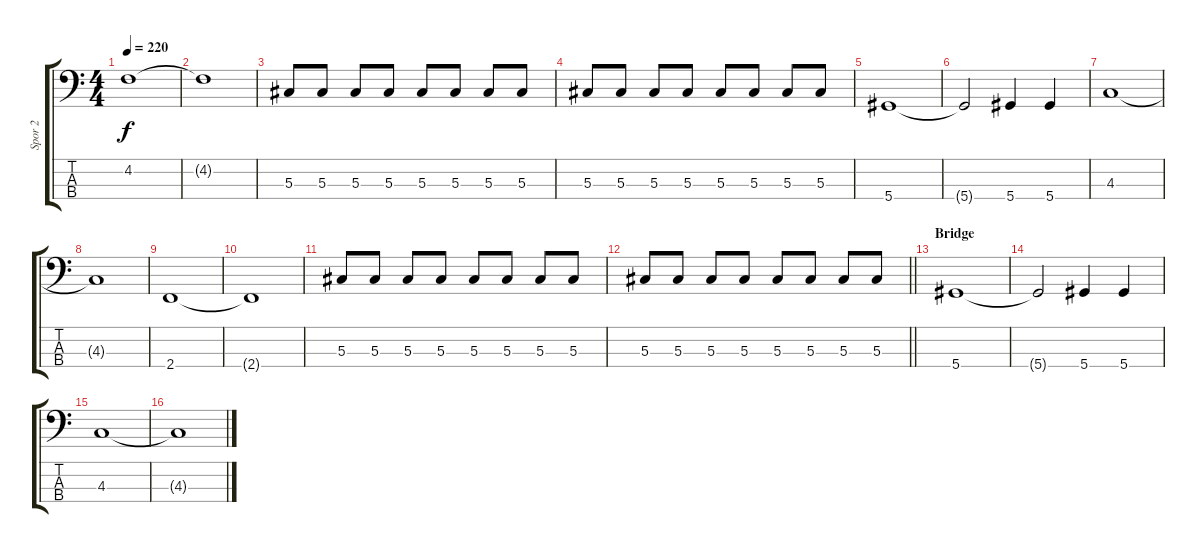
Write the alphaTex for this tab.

\track ("Spor 2" "Spor 2") {instrument electricbasspick}
\staff {score tabs}
\tuning (Gb2 Db2 Ab1 Eb1) {hide}
\ts (4 4)
\tempo 220
\clef f4
\ks c
4.2.1{dy f} |
4.2{t}.1 |
5.3.8 5.3.8 5.3.8 5.3.8 5.3.8 5.3.8 5.3.8 5.3.8 |
5.3.8 5.3.8 5.3.8 5.3.8 5.3.8 5.3.8 5.3.8 5.3.8 |
5.4.1 |
5.4{t}.2 5.4.4 5.4.4 |
4.3.1 |
4.3{t}.1 |
2.4.1 |
2.4{t}.1 |
5.3.8 5.3.8 5.3.8 5.3.8 5.3.8 5.3.8 5.3.8 5.3.8 |
\barLineRight lightlight
5.3.8 5.3.8 5.3.8 5.3.8 5.3.8 5.3.8 5.3.8 5.3.8 |
\section ("" "Bridge")
5.4.1 |
5.4{t}.2 5.4.4 5.4.4 |
4.3.1 |
4.3{t}.1
